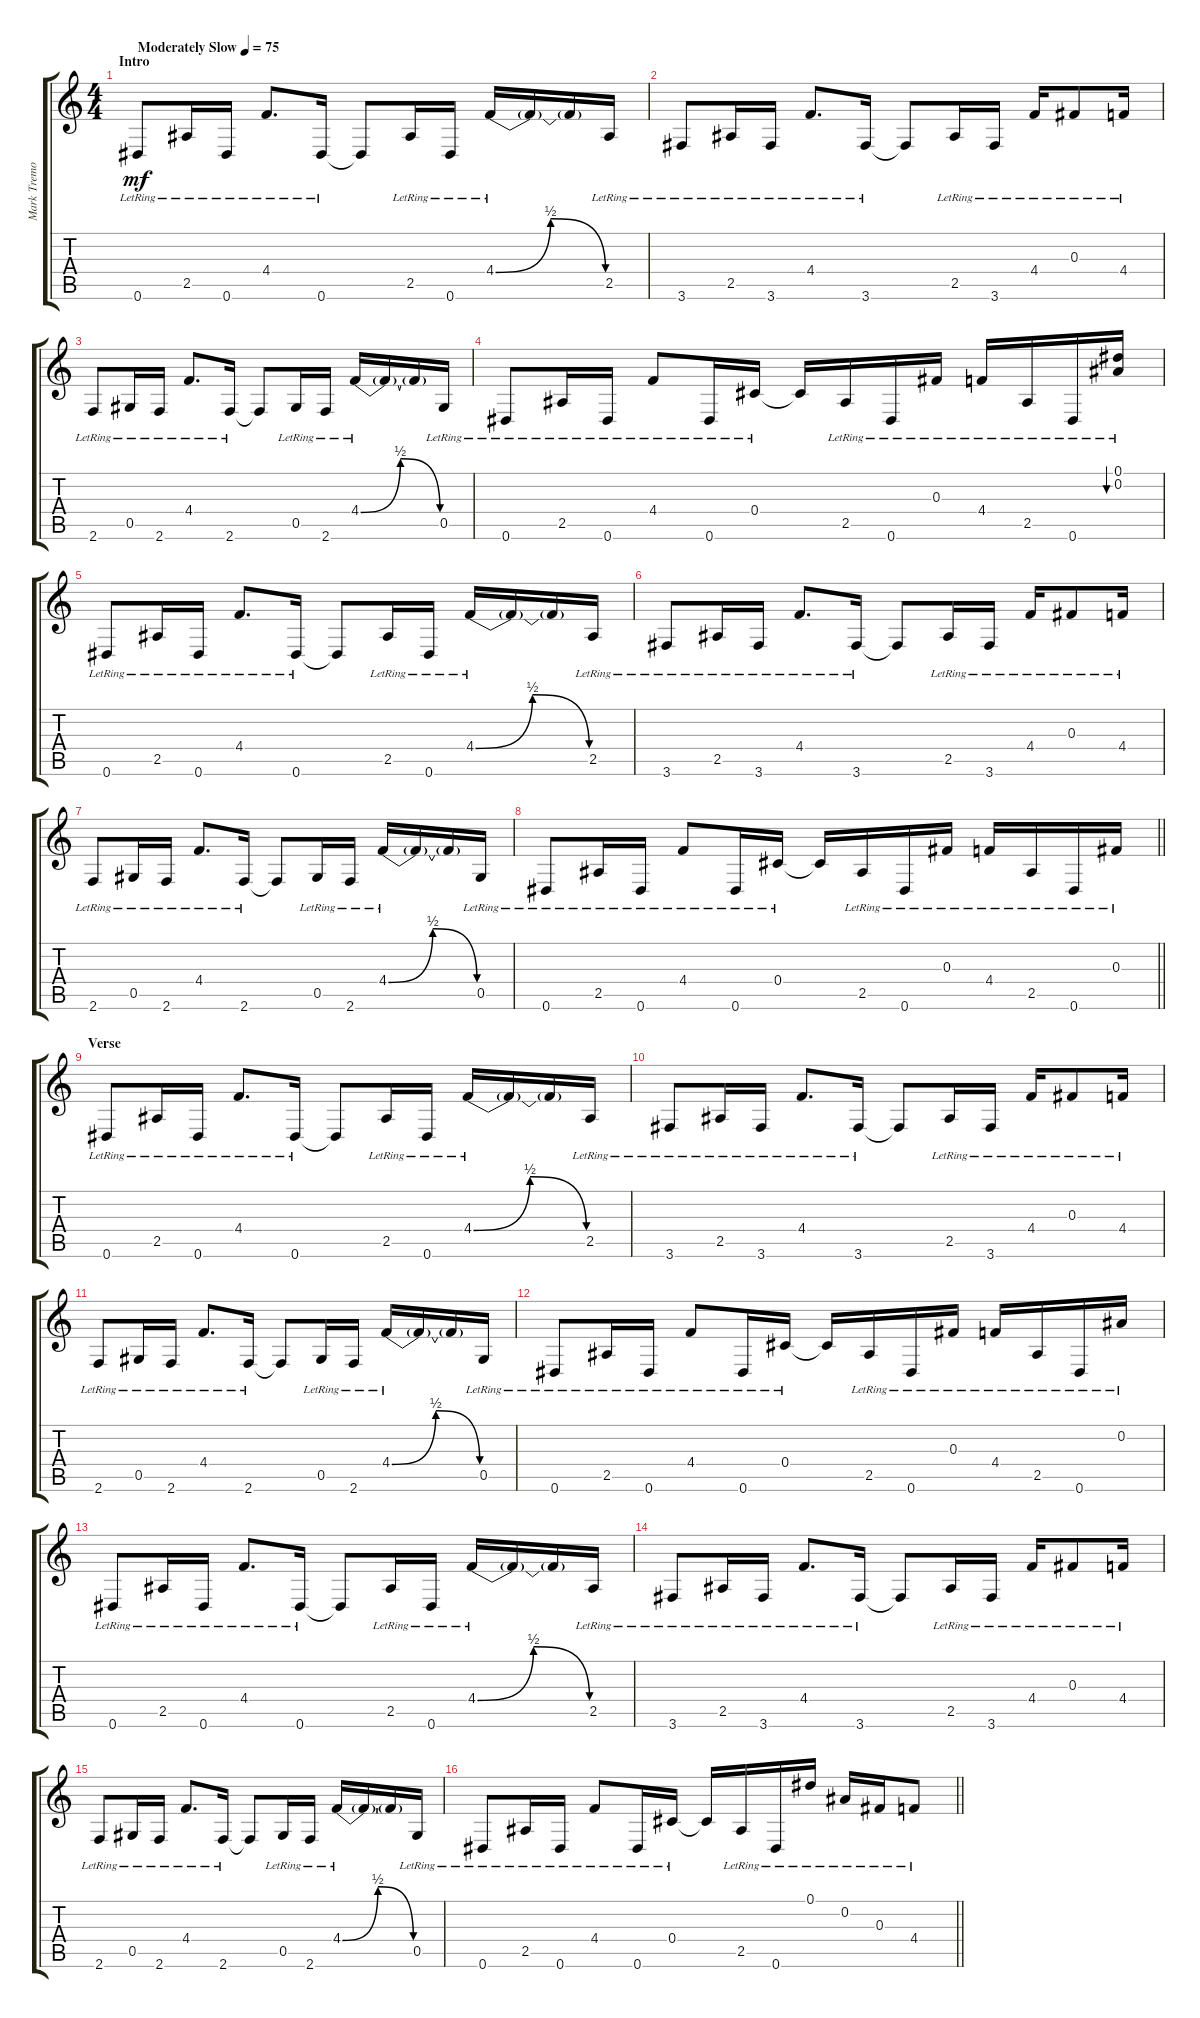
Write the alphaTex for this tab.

\track ("Mark Tremonti" "Mark Tremo") {instrument electricguitarclean}
\staff {score tabs}
\tuning (Eb4 Bb3 Gb3 Db3 Ab2 Eb2) {hide}
\ts (4 4)
\section ("" "Intro")
\tempo (75 "Moderately Slow")
\clef g2
\ks c
0.6{lr}.8{dy mf instrument electricguitarclean} 2.5{lr}.16 0.6{lr}.16 4.4{lr}.8{d} 0.6{lr}.16 0.6{t}.8 2.5{lr}.16 0.6{lr}.16 4.4{be (bendrelease 0 0 30 2 30 2 60 0) lr}.16 4.4{t}.16 4.4{t}.16 2.5{lr}.16 |
3.6{lr}.8 2.5{lr}.16 3.6{lr}.16 4.4{lr}.8{d} 3.6{lr}.16 3.6{t}.8 2.5{lr}.16 3.6{lr}.16 4.4{lr}.16 0.3{lr}.8 4.4{lr}.16 |
2.6{lr}.8 0.5{lr}.16 2.6{lr}.16 4.4{lr}.8{d} 2.6{lr}.16 2.6{t}.8 0.5{lr}.16 2.6{lr}.16 4.4{be (bendrelease 0 0 30 2 30 2 60 0) lr}.16 4.4{t}.16 4.4{t}.16 0.5{lr}.16 |
0.6{lr}.8 2.5{lr}.16 0.6{lr}.16 4.4{lr}.8 0.6{lr}.16 0.4{lr}.16 0.4{t}.16 2.5{lr}.16 0.6{lr}.16 0.3{lr}.16 4.4{lr}.16 2.5{lr}.16 0.6{lr}.16 (0.1{lr} 0.2{lr}).16{bu 60} |
0.6{lr}.8 2.5{lr}.16 0.6{lr}.16 4.4{lr}.8{d} 0.6{lr}.16 0.6{t}.8 2.5{lr}.16 0.6{lr}.16 4.4{be (bendrelease 0 0 30 2 30 2 60 0) lr}.16 4.4{t}.16 4.4{t}.16 2.5{lr}.16 |
3.6{lr}.8 2.5{lr}.16 3.6{lr}.16 4.4{lr}.8{d} 3.6{lr}.16 3.6{t}.8 2.5{lr}.16 3.6{lr}.16 4.4{lr}.16 0.3{lr}.8 4.4{lr}.16 |
2.6{lr}.8 0.5{lr}.16 2.6{lr}.16 4.4{lr}.8{d} 2.6{lr}.16 2.6{t}.8 0.5{lr}.16 2.6{lr}.16 4.4{be (bendrelease 0 0 30 2 30 2 60 0) lr}.16 4.4{t}.16 4.4{t}.16 0.5{lr}.16 |
\barLineRight lightlight
0.6{lr}.8 2.5{lr}.16 0.6{lr}.16 4.4{lr}.8 0.6{lr}.16 0.4{lr}.16 0.4{t}.16 2.5{lr}.16 0.6{lr}.16 0.3{lr}.16 4.4{lr}.16 2.5{lr}.16 0.6{lr}.16 0.3{lr}.16 |
\section ("" "Verse")
0.6{lr}.8 2.5{lr}.16 0.6{lr}.16 4.4{lr}.8{d} 0.6{lr}.16 0.6{t}.8 2.5{lr}.16 0.6{lr}.16 4.4{be (bendrelease 0 0 30 2 30 2 60 0) lr}.16 4.4{t}.16 4.4{t}.16 2.5{lr}.16 |
3.6{lr}.8 2.5{lr}.16 3.6{lr}.16 4.4{lr}.8{d} 3.6{lr}.16 3.6{t}.8 2.5{lr}.16 3.6{lr}.16 4.4{lr}.16 0.3{lr}.8 4.4{lr}.16 |
2.6{lr}.8 0.5{lr}.16 2.6{lr}.16 4.4{lr}.8{d} 2.6{lr}.16 2.6{t}.8 0.5{lr}.16 2.6{lr}.16 4.4{be (bendrelease 0 0 30 2 30 2 60 0) lr}.16 4.4{t}.16 4.4{t}.16 0.5{lr}.16 |
0.6{lr}.8 2.5{lr}.16 0.6{lr}.16 4.4{lr}.8 0.6{lr}.16 0.4{lr}.16 0.4{t}.16 2.5{lr}.16 0.6{lr}.16 0.3{lr}.16 4.4{lr}.16 2.5{lr}.16 0.6{lr}.16 0.2{lr}.16 |
0.6{lr}.8 2.5{lr}.16 0.6{lr}.16 4.4{lr}.8{d} 0.6{lr}.16 0.6{t}.8 2.5{lr}.16 0.6{lr}.16 4.4{be (bendrelease 0 0 30 2 30 2 60 0) lr}.16 4.4{t}.16 4.4{t}.16 2.5{lr}.16 |
3.6{lr}.8 2.5{lr}.16 3.6{lr}.16 4.4{lr}.8{d} 3.6{lr}.16 3.6{t}.8 2.5{lr}.16 3.6{lr}.16 4.4{lr}.16 0.3{lr}.8 4.4{lr}.16 |
2.6{lr}.8 0.5{lr}.16 2.6{lr}.16 4.4{lr}.8{d} 2.6{lr}.16 2.6{t}.8 0.5{lr}.16 2.6{lr}.16 4.4{be (bendrelease 0 0 30 2 30 2 60 0) lr}.16 4.4{t}.16 4.4{t}.16 0.5{lr}.16 |
\barLineRight lightlight
0.6{lr}.8 2.5{lr}.16 0.6{lr}.16 4.4{lr}.8 0.6{lr}.16 0.4{lr}.16 0.4{t}.16 2.5{lr}.16 0.6{lr}.16 0.1{lr}.16 0.2{lr}.16 0.3{lr}.16 4.4{lr}.8
